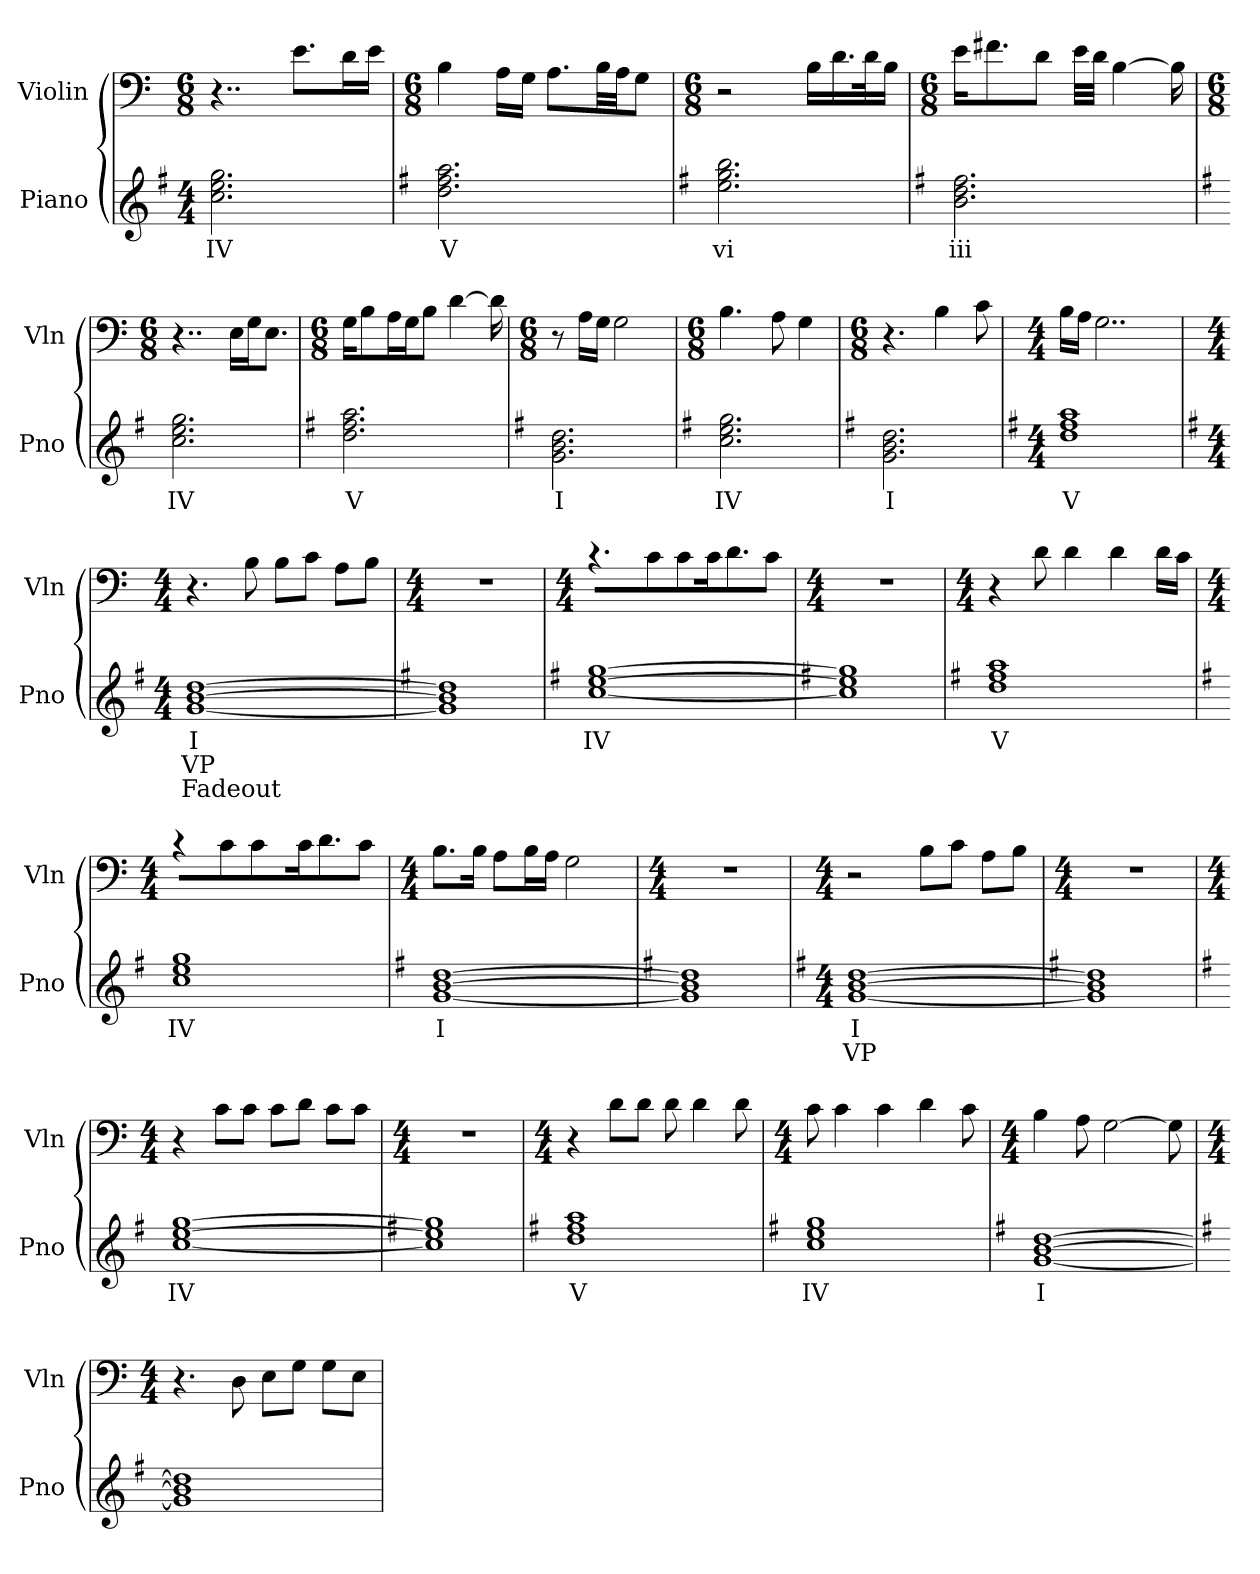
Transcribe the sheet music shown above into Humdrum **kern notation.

**kern	**text	**text	**text	**kern
*part2	*part2	*part2	*part2	*part1
*staff2	*staff2	*staff2	*staff2	*staff1
*I"Piano	*	*	*	*I"Violin
*I'Pno	*	*	*	*I'Vln
*k[f#]	*	*	*	*
*G:	*	*	*	*
*M4/4	*	*	*	*M6/8
=	=	=	=	=
2.cc 2.ee 2.gg	IV	.	.	4..r
.	.	.	.	8.eL
.	.	.	.	16dL
.	.	.	.	16eJJ
=	=	=	=	=
*k[f#]	*	*	*	*
*G:	*	*	*	*
*	*	*	*	*M6/8
2.dd 2.ff# 2.aa	V	.	.	4B
.	.	.	.	16ALL
.	.	.	.	16GJJ
.	.	.	.	8.AL
.	.	.	.	32BLL
.	.	.	.	32AJJ
.	.	.	.	8GJ
=	=	=	=	=
*k[f#]	*	*	*	*
*G:	*	*	*	*
*	*	*	*	*M6/8
2.ee 2.gg 2.bb	vi	.	.	2r
.	.	.	.	16BLL
.	.	.	.	16.d
.	.	.	.	32dK
.	.	.	.	16BJJ
=	=	=	=	=
*k[f#]	*	*	*	*
*G:	*	*	*	*
*	*	*	*	*M6/8
2.b 2.dd 2.ff#	iii	.	.	16eKL
.	.	.	.	8.f#X
.	.	.	.	8dJ
.	.	.	.	32eLLL
.	.	.	.	32dJJJ
.	.	.	.	[4B
.	.	.	.	16B]
=	=	=	=	=
*k[f#]	*	*	*	*
*G:	*	*	*	*
*	*	*	*	*M6/8
2.cc 2.ee 2.gg	IV	.	.	4..r
.	.	.	.	16ELL
.	.	.	.	16GJ
.	.	.	.	8.EJ
=	=	=	=	=
*k[f#]	*	*	*	*
*G:	*	*	*	*
*	*	*	*	*M6/8
2.dd 2.ff# 2.aa	V	.	.	16GKL
.	.	.	.	8B
.	.	.	.	16AL
.	.	.	.	16GJ
.	.	.	.	8BJ
.	.	.	.	[4d
.	.	.	.	16d]
=	=	=	=	=
*k[f#]	*	*	*	*
*G:	*	*	*	*
*	*	*	*	*M6/8
2.g 2.b 2.dd	I	.	.	8r
.	.	.	.	16ALL
.	.	.	.	16GJJ
.	.	.	.	2G
=	=	=	=	=
*k[f#]	*	*	*	*
*G:	*	*	*	*
*	*	*	*	*M6/8
2.cc 2.ee 2.gg	IV	.	.	4.B
.	.	.	.	8A
.	.	.	.	4G
=	=	=	=	=
*k[f#]	*	*	*	*
*G:	*	*	*	*
*	*	*	*	*M6/8
2.g 2.b 2.dd	I	.	.	4.r
.	.	.	.	4B
.	.	.	.	8c
=	=	=	=	=
*k[f#]	*	*	*	*
*G:	*	*	*	*
*M4/4	*	*	*	*M4/4
1dd 1ff# 1aa	V	.	.	16BLL
.	.	.	.	16AJJ
.	.	.	.	2..G
=	=	=	=	=
*k[f#]	*	*	*	*
*G:	*	*	*	*
*M4/4	*	*	*	*M4/4
[1g [1b [1dd	I	VP	Fadeout	4.r
.	.	.	.	8B
.	.	.	.	8BL
.	.	.	.	8cJ
.	.	.	.	8AL
.	.	.	.	8BJ
=	=	=	=	=
*k[f#]	*	*	*	*
*G:	*	*	*	*
*	*	*	*	*M4/4
1g] 1b] 1dd]	.	.	.	1r
=	=	=	=	=
*k[f#]	*	*	*	*
*G:	*	*	*	*
*	*	*	*	*M4/4
[1cc [1ee [1gg	IV	.	.	4.r
.	.	.	.	8c
.	.	.	.	8cL
.	.	.	.	16cK
.	.	.	.	8.dJ
.	.	.	.	8cJ
=	=	=	=	=
*k[f#]	*	*	*	*
*G:	*	*	*	*
*	*	*	*	*M4/4
1cc] 1ee] 1gg]	.	.	.	1r
=	=	=	=	=
*k[f#]	*	*	*	*
*G:	*	*	*	*
*	*	*	*	*M4/4
1dd 1ff# 1aa	V	.	.	4r
.	.	.	.	8d
.	.	.	.	4d
.	.	.	.	4d
.	.	.	.	16dLL
.	.	.	.	16cJJ
=	=	=	=	=
*k[f#]	*	*	*	*
*G:	*	*	*	*
*	*	*	*	*M4/4
1cc 1ee 1gg	IV	.	.	4r
.	.	.	.	8c
.	.	.	.	4c
.	.	.	.	16cKL
.	.	.	.	8.dJ
.	.	.	.	8cJ
=	=	=	=	=
*k[f#]	*	*	*	*
*G:	*	*	*	*
*	*	*	*	*M4/4
[1g [1b [1dd	I	.	.	8.BL
.	.	.	.	16BJk
.	.	.	.	8AL
.	.	.	.	16BL
.	.	.	.	16AJJ
.	.	.	.	2G
=	=	=	=	=
*k[f#]	*	*	*	*
*G:	*	*	*	*
*	*	*	*	*M4/4
1g] 1b] 1dd]	.	.	.	1r
=	=	=	=	=
*k[f#]	*	*	*	*
*G:	*	*	*	*
*M4/4	*	*	*	*M4/4
[1g [1b [1dd	I	VP	.	2r
.	.	.	.	8BL
.	.	.	.	8cJ
.	.	.	.	8AL
.	.	.	.	8BJ
=	=	=	=	=
*k[f#]	*	*	*	*
*G:	*	*	*	*
*	*	*	*	*M4/4
1g] 1b] 1dd]	.	.	.	1r
=	=	=	=	=
*k[f#]	*	*	*	*
*G:	*	*	*	*
*	*	*	*	*M4/4
[1cc [1ee [1gg	IV	.	.	4r
.	.	.	.	8cL
.	.	.	.	8cJ
.	.	.	.	8cL
.	.	.	.	8dJ
.	.	.	.	8cL
.	.	.	.	8cJ
=	=	=	=	=
*k[f#]	*	*	*	*
*G:	*	*	*	*
*	*	*	*	*M4/4
1cc] 1ee] 1gg]	.	.	.	1r
=	=	=	=	=
*k[f#]	*	*	*	*
*G:	*	*	*	*
*	*	*	*	*M4/4
1dd 1ff# 1aa	V	.	.	4r
.	.	.	.	8dL
.	.	.	.	8dJ
.	.	.	.	8d
.	.	.	.	4d
.	.	.	.	8d
=	=	=	=	=
*k[f#]	*	*	*	*
*G:	*	*	*	*
*	*	*	*	*M4/4
1cc 1ee 1gg	IV	.	.	8c
.	.	.	.	4c
.	.	.	.	4c
.	.	.	.	4d
.	.	.	.	8c
=	=	=	=	=
*k[f#]	*	*	*	*
*G:	*	*	*	*
*	*	*	*	*M4/4
[1g [1b [1dd	I	.	.	4B
.	.	.	.	8A
.	.	.	.	[2G
.	.	.	.	8G]
=	=	=	=	=
*k[f#]	*	*	*	*
*G:	*	*	*	*
*	*	*	*	*M4/4
1g] 1b] 1dd]	.	.	.	4.r
.	.	.	.	8D
.	.	.	.	8EL
.	.	.	.	8GJ
.	.	.	.	8GL
.	.	.	.	8EJ
=	=	=	=	=
*-	*-	*-	*-	*-
